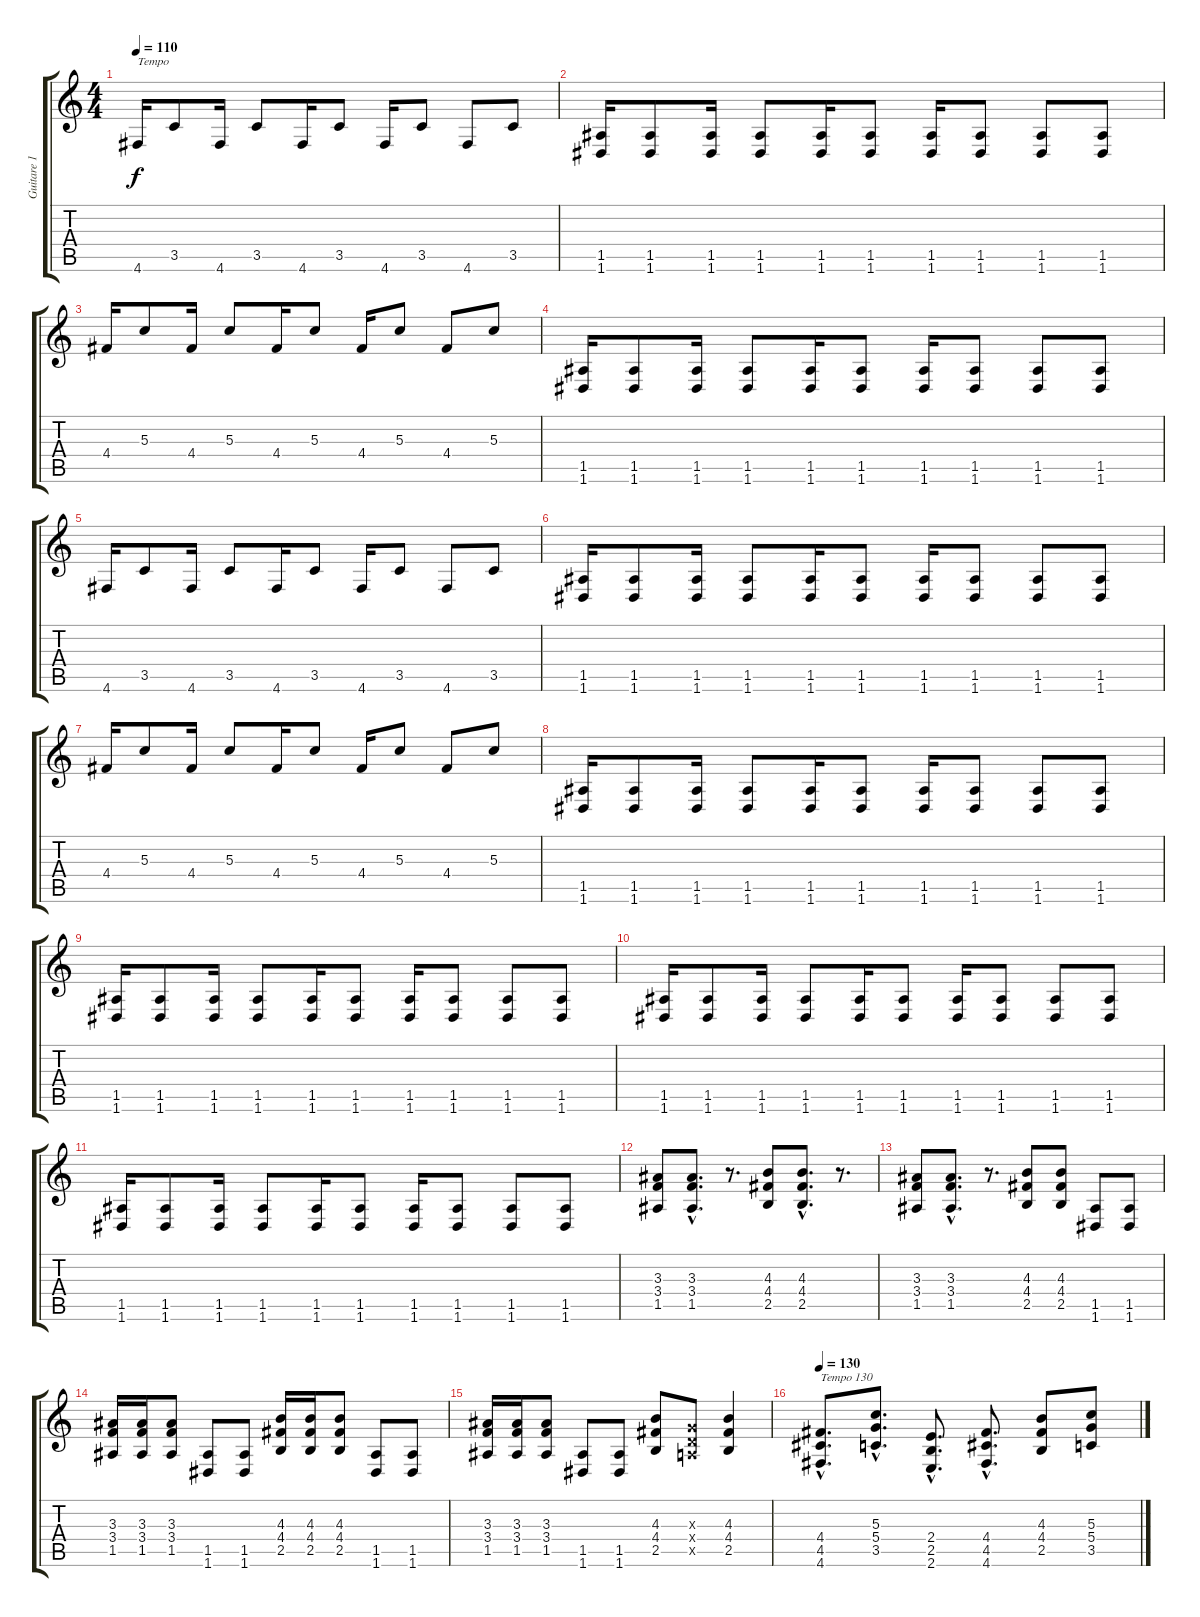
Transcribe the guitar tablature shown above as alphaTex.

\track ("Guitare 1" "Guitare 1") {instrument distortionguitar}
\staff {score tabs}
\tuning (E4 B3 G3 D3 A2 D2) {hide}
\ts (4 4)
\tempo 110
\clef g2
\ks c
4.6.16{txt "Tempo" dy f} 3.5.8 4.6.16 3.5.8 4.6.16 3.5.8 4.6.16 3.5.8 4.6.8 3.5.8 |
(1.5 1.6).16 (1.5 1.6).8 (1.5 1.6).16 (1.5 1.6).8 (1.5 1.6).16 (1.5 1.6).8 (1.5 1.6).16 (1.5 1.6).8 (1.5 1.6).8 (1.5 1.6).8 |
4.4.16 5.3.8 4.4.16 5.3.8 4.4.16 5.3.8 4.4.16 5.3.8 4.4.8 5.3.8 |
(1.5 1.6).16 (1.5 1.6).8 (1.5 1.6).16 (1.5 1.6).8 (1.5 1.6).16 (1.5 1.6).8 (1.5 1.6).16 (1.5 1.6).8 (1.5 1.6).8 (1.5 1.6).8 |
4.6.16 3.5.8 4.6.16 3.5.8 4.6.16 3.5.8 4.6.16 3.5.8 4.6.8 3.5.8 |
(1.5 1.6).16 (1.5 1.6).8 (1.5 1.6).16 (1.5 1.6).8 (1.5 1.6).16 (1.5 1.6).8 (1.5 1.6).16 (1.5 1.6).8 (1.5 1.6).8 (1.5 1.6).8 |
4.4.16 5.3.8 4.4.16 5.3.8 4.4.16 5.3.8 4.4.16 5.3.8 4.4.8 5.3.8 |
(1.5 1.6).16 (1.5 1.6).8 (1.5 1.6).16 (1.5 1.6).8 (1.5 1.6).16 (1.5 1.6).8 (1.5 1.6).16 (1.5 1.6).8 (1.5 1.6).8 (1.5 1.6).8 |
(1.5 1.6).16 (1.5 1.6).8 (1.5 1.6).16 (1.5 1.6).8 (1.5 1.6).16 (1.5 1.6).8 (1.5 1.6).16 (1.5 1.6).8 (1.5 1.6).8 (1.5 1.6).8 |
(1.5 1.6).16 (1.5 1.6).8 (1.5 1.6).16 (1.5 1.6).8 (1.5 1.6).16 (1.5 1.6).8 (1.5 1.6).16 (1.5 1.6).8 (1.5 1.6).8 (1.5 1.6).8 |
(1.5 1.6).16 (1.5 1.6).8 (1.5 1.6).16 (1.5 1.6).8 (1.5 1.6).16 (1.5 1.6).8 (1.5 1.6).16 (1.5 1.6).8 (1.5 1.6).8 (1.5 1.6).8 |
(3.3 3.4 1.5).8 (3.3{hac} 3.4{hac} 1.5{hac}).8{d} r.8{d} (4.3 4.4 2.5).8 (4.3{hac} 4.4{hac} 2.5{hac}).8{d} r.8{d} |
(3.3 3.4 1.5).8 (3.3{hac} 3.4{hac} 1.5{hac}).8{d} r.8{d} (4.3 4.4 2.5).8 (4.3 4.4 2.5).8 (1.5 1.6).8 (1.5 1.6).8 |
(3.3 3.4 1.5).16 (3.3 3.4 1.5).16 (3.3 3.4 1.5).8 (1.5 1.6).8 (1.5 1.6).8 (4.3 4.4 2.5).16 (4.3 4.4 2.5).16 (4.3 4.4 2.5).8 (1.5 1.6).8 (1.5 1.6).8 |
(3.3 3.4 1.5).16 (3.3 3.4 1.5).16 (3.3 3.4 1.5).8 (1.5 1.6).8 (1.5 1.6).8 (4.3 4.4 2.5).8 (0.3{x} 0.4{x} 0.5{x}).8 (4.3 4.4 2.5).4 |
\tempo 130
(4.4{hac} 4.5{hac} 4.6{hac}).8{d txt "Tempo 130"} (5.3{hac} 5.4{hac} 3.5{hac}).8{d} (2.4{hac} 2.5{hac} 2.6{hac}).8{d} (4.4{hac} 4.5{hac} 4.6{hac}).8{d} (4.3 4.4 2.5).8 (5.3 5.4 3.5).8
